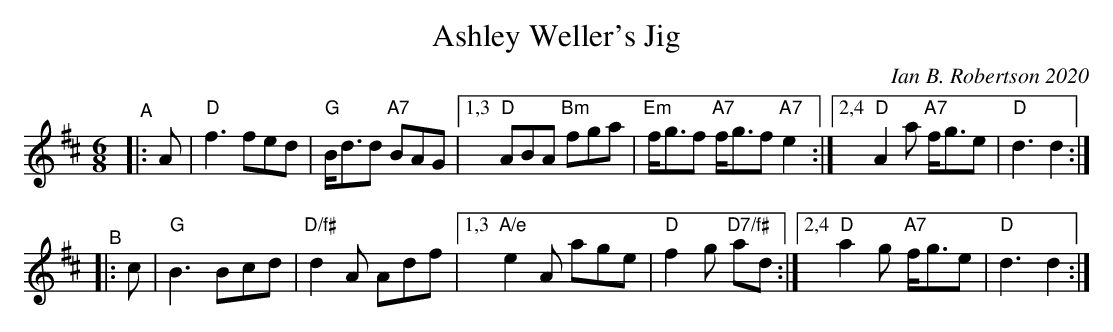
X:1
T: Ashley Weller's Jig
C: Ian B. Robertson 2020
M: 6/8
L: 1/8
K: D
"^A"|: A |\
"D"f3 fed | "G"B<dd "A7"BAG |[1,3 "D"ABA "Bm"fga | "Em"f<gf "A7"f<gf "A7"e2 \
                           :|[2,4 "D"A2a "A7"f<ge | "D"d3 d2 :|
"^B"|: c |\
"G"B3 Bcd | "D/f#"d2A Adf |[1,3 "A/e"e2A age | "D"f2g "D7/f#" ad \
                         :|[2,4 "D"a2g "A7"f<ge | "D"d3 d2 :|
